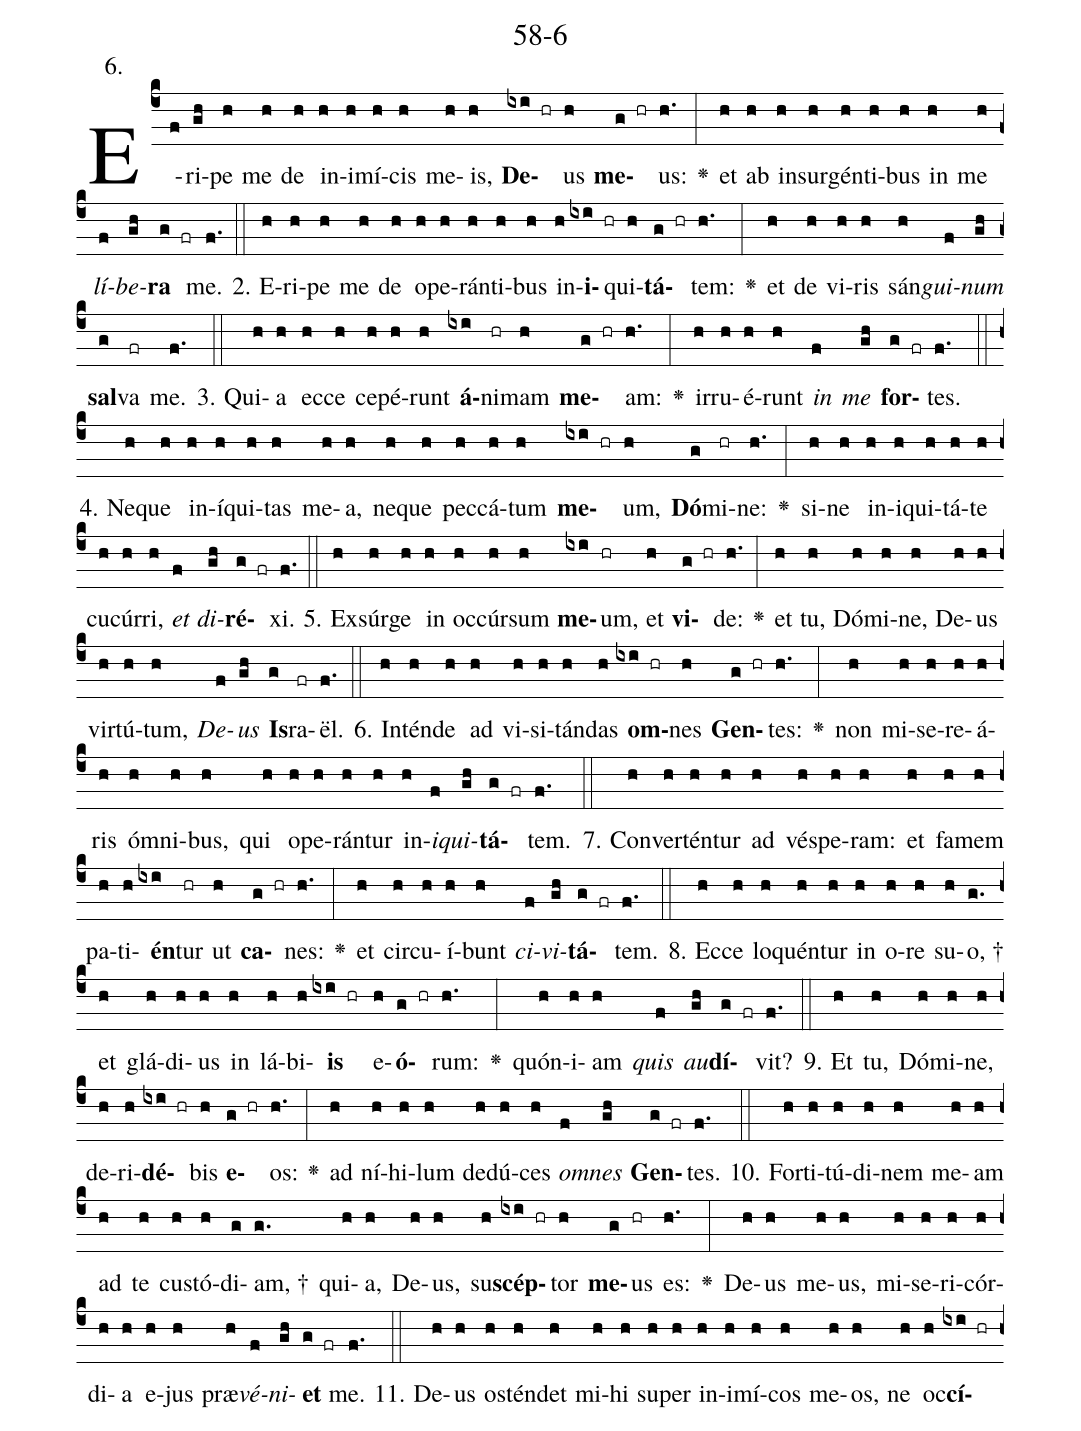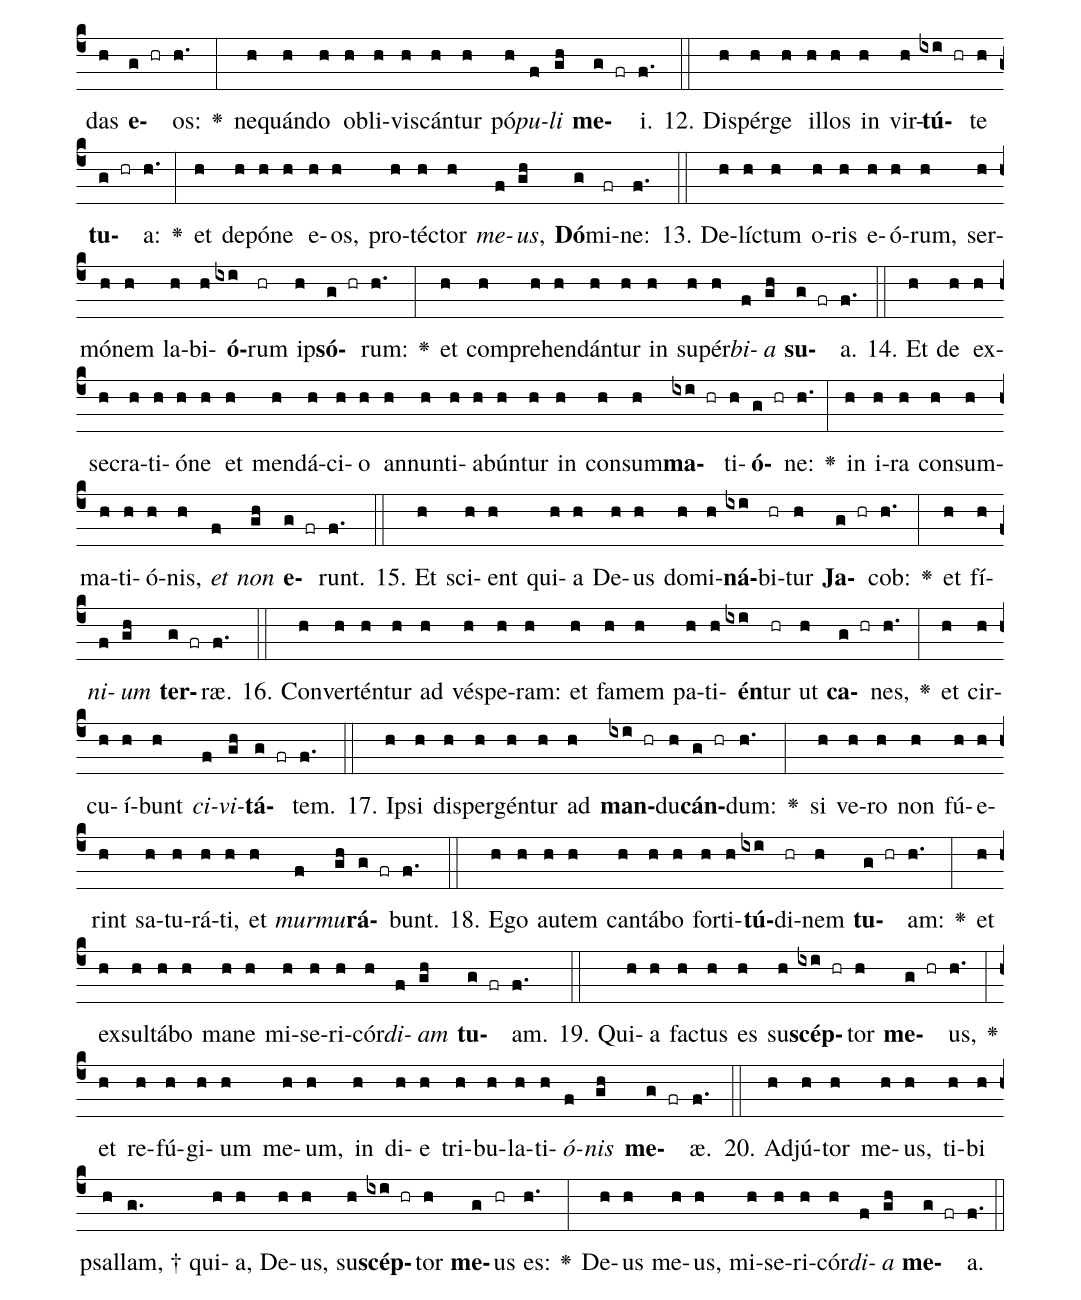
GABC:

name: 58-6;
annotation: 6.;
%%
(c4)E(f)ri(gh)pe(h) me(h) de(h) in(h)i(h)mí(h)cis(h) me(h)is,(h) <b>De</b>(ixi hr)us(h) <b>me</b>(g hr)us:(h.) <v>\greheightstar</v>(:) et(h) ab(h) in(h)sur(h)gén(h)ti(h)bus(h) in(h) me(h) <i>lí</i>(f)<i>be</i>(gh)<b>ra</b>(g fr) me.(f.) (::)
2. E(h)ri(h)pe(h) me(h) de(h) o(h)pe(h)rán(h)ti(h)bus(h) in(h)<b>i</b>(ixi hr)qui(h)<b>tá</b>(g hr)tem:(h.) <v>\greheightstar</v>(:) et(h) de(h) vi(h)ris(h) sán(h)<i>gui</i>(f)<i>num</i>(gh) <b>sal</b>(g)va(fr) me.(f.) (::)
3. Qui(h)a(h) ec(h)ce(h) ce(h)pé(h)runt(h) <b>á</b>(ixi)ni(hr)mam(h) <b>me</b>(g hr)am:(h.) <v>\greheightstar</v>(:) ir(h)ru(h)é(h)runt(h) <i>in</i>(f) <i>me</i>(gh) <b>for</b>(g fr)tes.(f.) (::)
4. Ne(h)que(h) in(h)í(h)qui(h)tas(h) me(h)a,(h) ne(h)que(h) pec(h)cá(h)tum(h) <b>me</b>(ixi hr)um,(h) <b>Dó</b>(g)mi(hr)ne:(h.) <v>\greheightstar</v>(:) si(h)ne(h) in(h)i(h)qui(h)tá(h)te(h) cu(h)cúr(h)ri,(h) <i>et</i>(f) <i>di</i>(gh)<b>ré</b>(g fr)xi.(f.) (::)
5. Ex(h)súr(h)ge(h) in(h) oc(h)cúr(h)sum(h) <b>me</b>(ixi)um,(hr) et(h) <b>vi</b>(g hr)de:(h.) <v>\greheightstar</v>(:) et(h) tu,(h) Dó(h)mi(h)ne,(h) De(h)us(h) vir(h)tú(h)tum,(h) <i>De</i>(f)<i>us</i>(gh) <b>Is</b>(g)ra(fr)ël.(f.) (::)
6. In(h)tén(h)de(h) ad(h) vi(h)si(h)tán(h)das(h) <b>om</b>(ixi hr)nes(h) <b>Gen</b>(g hr)tes:(h.) <v>\greheightstar</v>(:) non(h) mi(h)se(h)re(h)á(h)ris(h) óm(h)ni(h)bus,(h) qui(h) o(h)pe(h)rán(h)tur(h) in(h)<i>i</i>(f)<i>qui</i>(gh)<b>tá</b>(g fr)tem.(f.) (::)
7. Con(h)ver(h)tén(h)tur(h) ad(h) vés(h)pe(h)ram:(h) et(h) fa(h)mem(h) pa(h)ti(h)<b>én</b>(ixi)tur(hr) ut(h) <b>ca</b>(g hr)nes:(h.) <v>\greheightstar</v>(:) et(h) cir(h)cu(h)í(h)bunt(h) <i>ci</i>(f)<i>vi</i>(gh)<b>tá</b>(g fr)tem.(f.) (::)
8. Ec(h)ce(h) lo(h)quén(h)tur(h) in(h) o(h)re(h) su(h)o, †(g.) et(h) glá(h)di(h)us(h) in(h) lá(h)bi(h)<b>is</b>(ixi hr) e(h)<b>ó</b>(g hr)rum:(h.) <v>\greheightstar</v>(:) quón(h)i(h)am(h) <i>quis</i>(f) <i>au</i>(gh)<b>dí</b>(g fr)vit?(f.) (::)
9. Et(h) tu,(h) Dó(h)mi(h)ne,(h) de(h)ri(h)<b>dé</b>(ixi hr)bis(h) <b>e</b>(g hr)os:(h.) <v>\greheightstar</v>(:) ad(h) ní(h)hi(h)lum(h) de(h)dú(h)ces(h) <i>om</i>(f)<i>nes</i>(gh) <b>Gen</b>(g fr)tes.(f.) (::)
10. For(h)ti(h)tú(h)di(h)nem(h) me(h)am(h) ad(h) te(h) cus(h)tó(h)di(g)am, †(g.) qui(h)a,(h) De(h)us,(h) su(h)<b>scép</b>(ixi hr)tor(h) <b>me</b>(g)us(hr) es:(h.) <v>\greheightstar</v>(:) De(h)us(h) me(h)us,(h) mi(h)se(h)ri(h)cór(h)di(h)a(h) e(h)jus(h) præ(h)<i>vé</i>(f)<i>ni</i>(gh)<b>et</b>(g fr) me.(f.) (::)
11. De(h)us(h) os(h)tén(h)det(h) mi(h)hi(h) su(h)per(h) in(h)i(h)mí(h)cos(h) me(h)os,(h) ne(h) oc(h)<b>cí</b>(ixi hr)das(h) <b>e</b>(g hr)os:(h.) <v>\greheightstar</v>(:) ne(h)quán(h)do(h) ob(h)li(h)vis(h)cán(h)tur(h) pó(h)<i>pu</i>(f)<i>li</i>(gh) <b>me</b>(g fr)i.(f.) (::)
12. Di(h)spér(h)ge(h) il(h)los(h) in(h) vir(h)<b>tú</b>(ixi hr)te(h) <b>tu</b>(g hr)a:(h.) <v>\greheightstar</v>(:) et(h) de(h)pó(h)ne(h) e(h)os,(h) pro(h)téc(h)tor(h) <i>me</i>(f)<i>us</i>,(gh) <b>Dó</b>(g)mi(fr)ne:(f.) (::)
13. De(h)líc(h)tum(h) o(h)ris(h) e(h)ó(h)rum,(h) ser(h)mó(h)nem(h) la(h)bi(h)<b>ó</b>(ixi)rum(hr) ip(h)<b>só</b>(g hr)rum:(h.) <v>\greheightstar</v>(:) et(h) com(h)pre(h)hen(h)dán(h)tur(h) in(h) su(h)pér(h)<i>bi</i>(f)<i>a</i>(gh) <b>su</b>(g fr)a.(f.) (::)
14. Et(h) de(h) ex(h)se(h)cra(h)ti(h)ó(h)ne(h) et(h) men(h)dá(h)ci(h)o(h) an(h)nun(h)ti(h)a(h)bún(h)tur(h) in(h) con(h)sum(h)<b>ma</b>(ixi hr)ti(h)<b>ó</b>(g hr)ne:(h.) <v>\greheightstar</v>(:) in(h) i(h)ra(h) con(h)sum(h)ma(h)ti(h)ó(h)nis,(h) <i>et</i>(f) <i>non</i>(gh) <b>e</b>(g fr)runt.(f.) (::)
15. Et(h) sci(h)ent(h) qui(h)a(h) De(h)us(h) do(h)mi(h)<b>ná</b>(ixi)bi(hr)tur(h) <b>Ja</b>(g hr)cob:(h.) <v>\greheightstar</v>(:) et(h) fí(h)<i>ni</i>(f)<i>um</i>(gh) <b>ter</b>(g fr)ræ.(f.) (::)
16. Con(h)ver(h)tén(h)tur(h) ad(h) vés(h)pe(h)ram:(h) et(h) fa(h)mem(h) pa(h)ti(h)<b>én</b>(ixi)tur(hr) ut(h) <b>ca</b>(g hr)nes,(h.) <v>\greheightstar</v>(:) et(h) cir(h)cu(h)í(h)bunt(h) <i>ci</i>(f)<i>vi</i>(gh)<b>tá</b>(g fr)tem.(f.) (::)
17. Ip(h)si(h) di(h)sper(h)gén(h)tur(h) ad(h) <b>man</b>(ixi hr)du(h)<b>cán</b>(g hr)dum:(h.) <v>\greheightstar</v>(:) si(h) ve(h)ro(h) non(h) fú(h)e(h)rint(h) sa(h)tu(h)rá(h)ti,(h) et(h) <i>mur</i>(f)<i>mu</i>(gh)<b>rá</b>(g fr)bunt.(f.) (::)
18. E(h)go(h) au(h)tem(h) can(h)tá(h)bo(h) for(h)ti(h)<b>tú</b>(ixi)di(hr)nem(h) <b>tu</b>(g hr)am:(h.) <v>\greheightstar</v>(:) et(h) ex(h)sul(h)tá(h)bo(h) ma(h)ne(h) mi(h)se(h)ri(h)cór(h)<i>di</i>(f)<i>am</i>(gh) <b>tu</b>(g fr)am.(f.) (::)
19. Qui(h)a(h) fac(h)tus(h) es(h) su(h)<b>scép</b>(ixi hr)tor(h) <b>me</b>(g hr)us,(h.) <v>\greheightstar</v>(:) et(h) re(h)fú(h)gi(h)um(h) me(h)um,(h) in(h) di(h)e(h) tri(h)bu(h)la(h)ti(h)<i>ó</i>(f)<i>nis</i>(gh) <b>me</b>(g fr)æ.(f.) (::)
20. Ad(h)jú(h)tor(h) me(h)us,(h) ti(h)bi(h) psal(h)lam, †(g.) qui(h)a,(h) De(h)us,(h) su(h)<b>scép</b>(ixi hr)tor(h) <b>me</b>(g)us(hr) es:(h.) <v>\greheightstar</v>(:) De(h)us(h) me(h)us,(h) mi(h)se(h)ri(h)cór(h)<i>di</i>(f)<i>a</i>(gh) <b>me</b>(g fr)a.(f.) (::)
